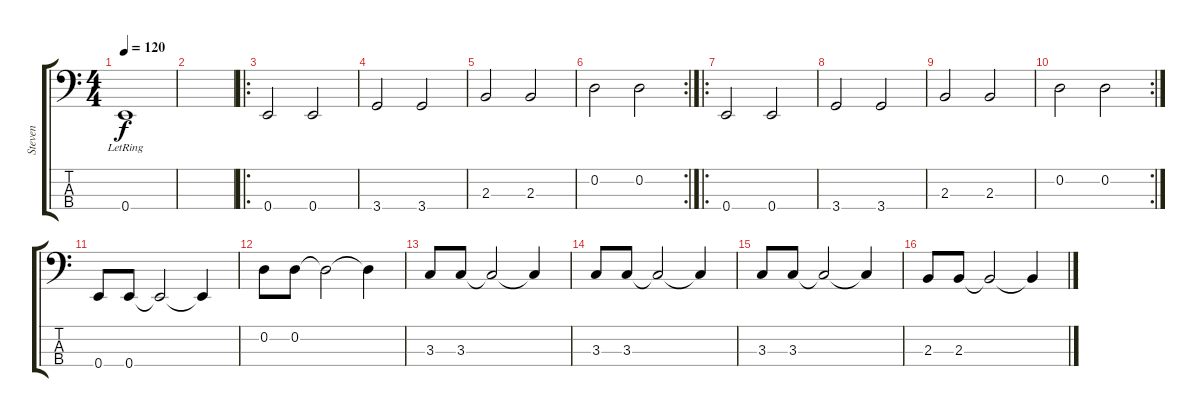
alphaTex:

\track ("Steven" "Steven") {instrument electricbasspick}
\staff {score tabs}
\tuning (G2 D2 A1 E1) {hide}
\ts (4 4)
\tempo 120
\clef f4
\ks c
0.4{lr}.1{dy f} |
|
\ro
0.4.2 0.4.2 |
3.4.2 3.4.2 |
2.3.2 2.3.2 |
\rc 2
0.2.2 0.2.2 |
\ro
0.4.2 0.4.2 |
3.4.2 3.4.2 |
2.3.2 2.3.2 |
\rc 2
0.2.2 0.2.2 |
0.4.8 0.4.8 0.4{t}.2 0.4{t}.4 |
0.2.8 0.2.8 0.2{t}.2 0.2{t}.4 |
3.3.8 3.3.8 3.3{t}.2 3.3{t}.4 |
3.3.8 3.3.8 3.3{t}.2 3.3{t}.4 |
3.3.8 3.3.8 3.3{t}.2 3.3{t}.4 |
2.3.8 2.3.8 2.3{t}.2 2.3{t}.4
